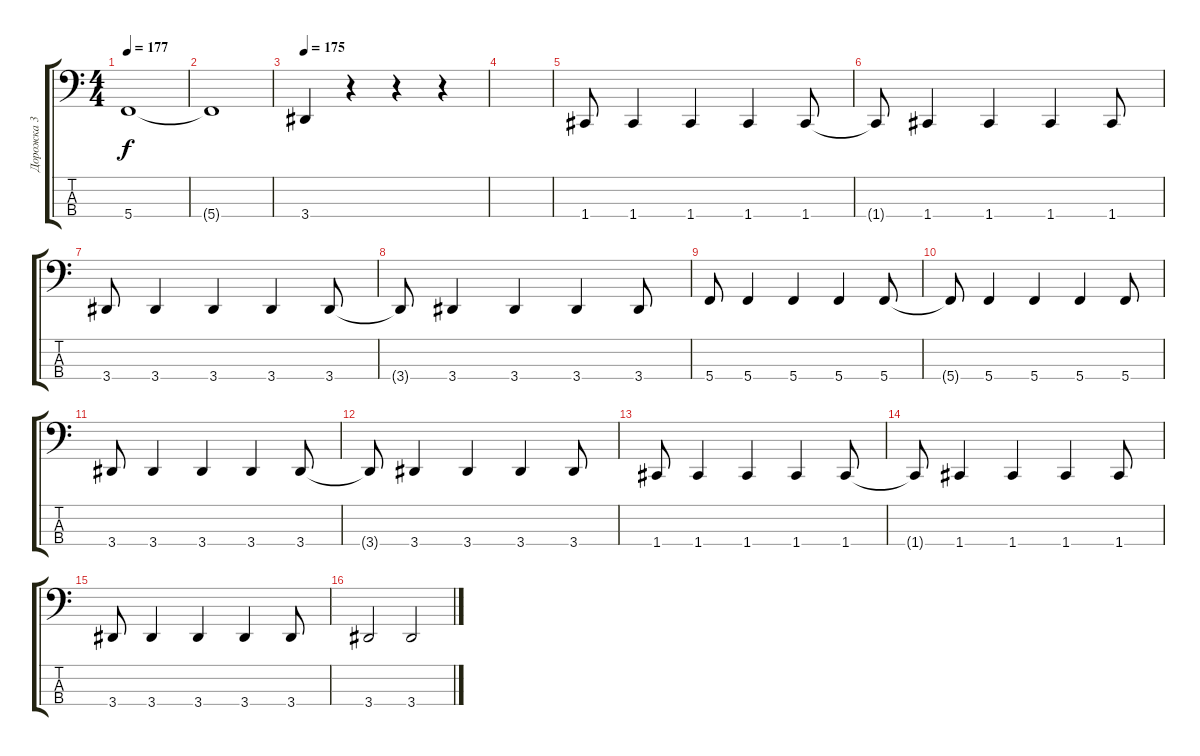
\track ("Дорожка 3" "Дорожка 3") {instrument electricbasspick}
\staff {score tabs}
\tuning (F2 C2 G1 C1) {hide}
\ts (4 4)
\tempo 177
\clef f4
\ks c
5.4.1{dy f} |
5.4{t}.1 |
\tempo 175
3.4.4 r.4 r.4 r.4 |
|
1.4.8 1.4.4 1.4.4 1.4.4 1.4.8 |
1.4{t}.8 1.4.4 1.4.4 1.4.4 1.4.8 |
3.4.8 3.4.4 3.4.4 3.4.4 3.4.8 |
3.4{t}.8 3.4.4 3.4.4 3.4.4 3.4.8 |
5.4.8 5.4.4 5.4.4 5.4.4 5.4.8 |
5.4{t}.8 5.4.4 5.4.4 5.4.4 5.4.8 |
3.4.8 3.4.4 3.4.4 3.4.4 3.4.8 |
3.4{t}.8 3.4.4 3.4.4 3.4.4 3.4.8 |
1.4.8 1.4.4 1.4.4 1.4.4 1.4.8 |
1.4{t}.8 1.4.4 1.4.4 1.4.4 1.4.8 |
3.4.8 3.4.4 3.4.4 3.4.4 3.4.8 |
3.4.2 3.4.2
